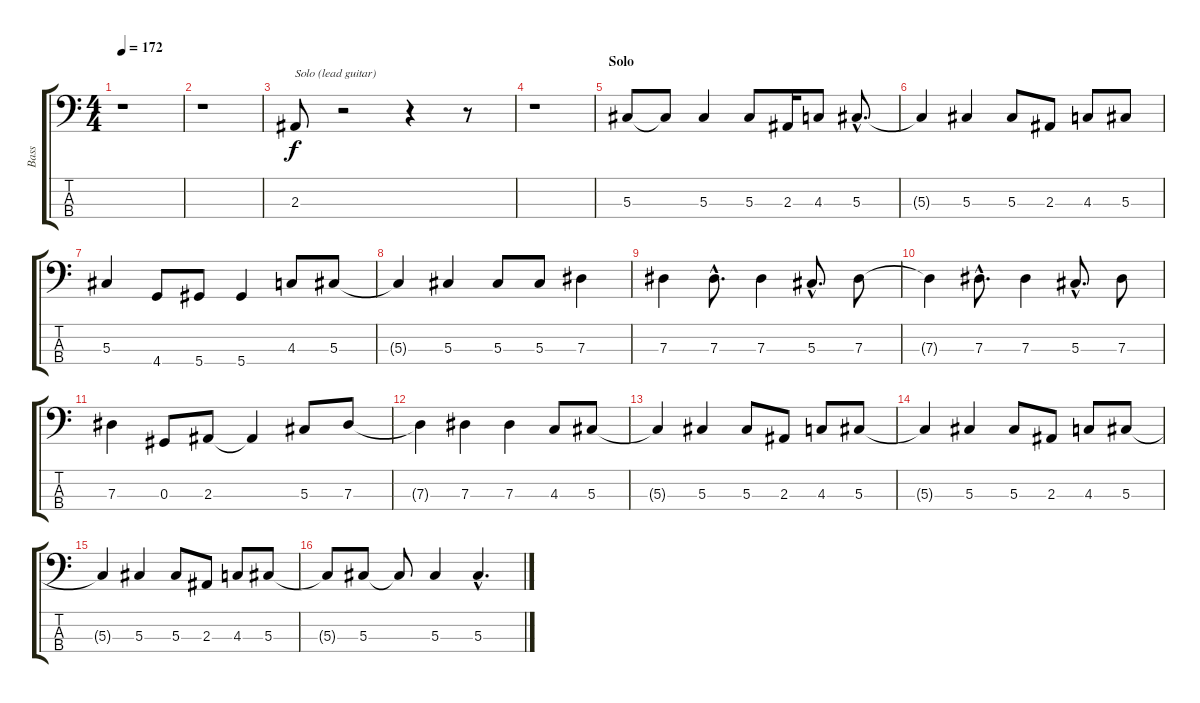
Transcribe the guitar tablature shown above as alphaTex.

\track ("Bass" "Bass") {instrument electricbasspick}
\staff {score tabs}
\tuning (Gb2 Db2 Ab1 Eb1) {hide}
\ts (4 4)
\tempo 172
\clef f4
\ks c
r.1{dy f} |
r.1 |
2.3.8{txt "Solo (lead guitar)"} r.2 r.4 r.8 |
r.1 |
\section ("" "Solo")
5.3.8 5.3{t}.8 5.3.4 5.3.8 2.3.16 4.3.8 5.3{hac}.8{d} |
5.3{t}.4 5.3.4 5.3.8 2.3.8 4.3.8 5.3.8 |
5.3.4 4.4.8 5.4.8 5.4.4 4.3.8 5.3.8 |
5.3{t}.4 5.3.4 5.3.8 5.3.8 7.3.4 |
7.3.4 7.3{hac}.8{d} 7.3.4 5.3{hac}.8{d} 7.3.8 |
7.3{t}.4 7.3{hac}.8{d} 7.3.4 5.3{hac}.8{d} 7.3.8 |
7.3.4 0.3.8 2.3.8 2.3{t}.4 5.3.8 7.3.8 |
7.3{t}.4 7.3.4 7.3.4 4.3.8 5.3.8 |
5.3{t}.4 5.3.4 5.3.8 2.3.8 4.3.8 5.3.8 |
5.3{t}.4 5.3.4 5.3.8 2.3.8 4.3.8 5.3.8 |
5.3{t}.4 5.3.4 5.3.8 2.3.8 4.3.8 5.3.8 |
5.3{t}.8 5.3.8 5.3{t}.8 5.3.4 5.3{hac}.4{d}
